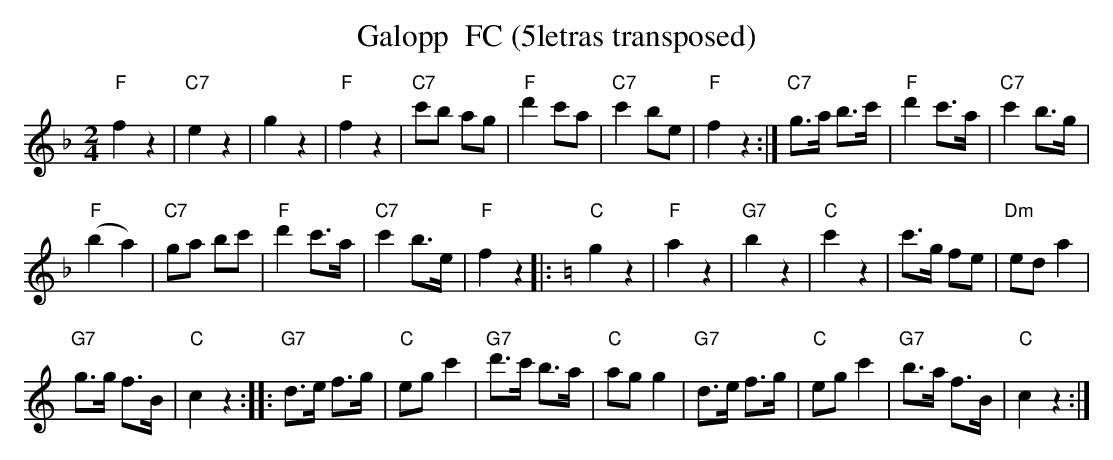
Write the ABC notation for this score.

X:1
T:Galopp  FC (5letras transposed)
M:2/4
L:1/8
K:F transpose=3 %%MIDI gchordon
"F"f2z2 | "C7"e2z2 | g2z2 | "F"f2z2 | "C7"c'b ag | "F"d'2c'a | "C7"c'2 be | "F"f2z2 :| "C7"g>a b>c' | "F"d'2 c'>a | "C7"c'2 b>g |
("F"b2a2) | "C7"ga bc' | "F"d'2 c'>a | "C7"c'2 b>e | "F"f2z2 |: [K:C] "C"g2z2 | "F"a2z2 | "G7"b2z2 | "C"c'2z2 | c'>g fe | "Dm"ed a2 |
"G7"g>g f>B | "C"c2z2 ::  "G7"d>e f>g | "C"eg c'2 | "G7"d'>c' b>a | "C"agg2 | "G7"d>e f>g | "C"eg c'2 | "G7"b>a f>B | "C"c2z2 :|
